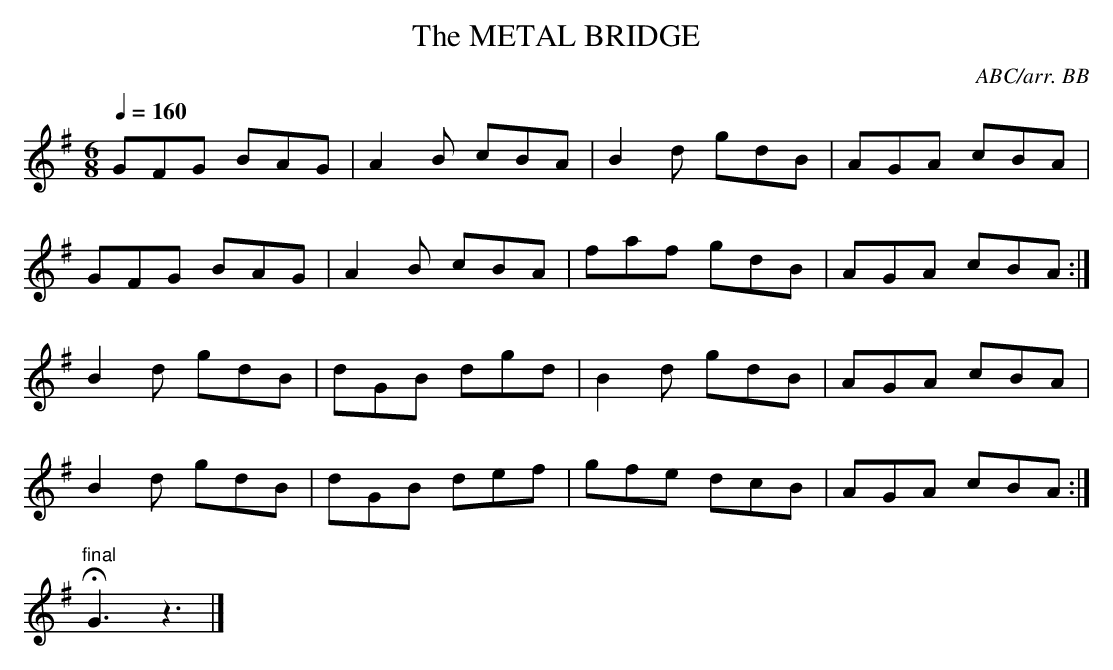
X:1
T:The METAL BRIDGE
C:ABC/arr. BB
Q:1/4=160
M:6/8
L:1/8
K:G
GFG BAG|A2B cBA|B2d gdB|AGA cBA|
GFG BAG|A2B cBA|faf gdB|AGA cBA :|
B2d gdB|dGB dgd|B2d gdB|AGA cBA|
B2d gdB|dGB def|gfe dcB|AGA cBA :|
"final" HG3z3|]
